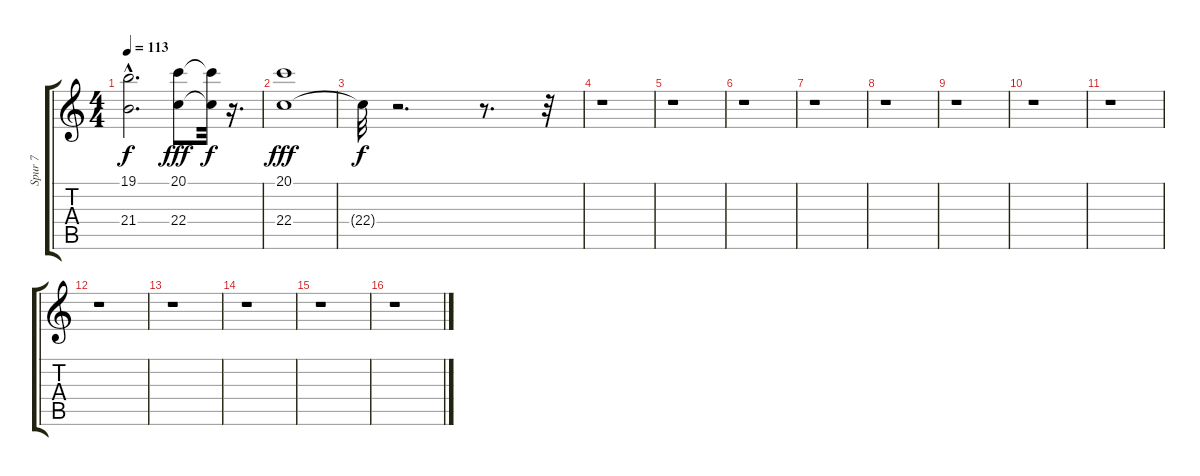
\track ("Spur 7" "Spur 7") {instrument stringensemble1}
\staff {score tabs}
\tuning (E4 B3 G3 D3 A2 E2) {hide}
\ts (4 4)
\tempo 113
\clef g2
\ks c
(19.1{hac t} 21.4{hac t}).2{d dy f} (20.1 22.4).8{dy fff} (20.1{t} 22.4{t}).32{dy f} r.16{d} |
(20.1 22.4).1{dy fff} |
22.4{t}.32{dy f} r.2{d} r.8{d} r.32 |
r.1 |
r.1 |
r.1 |
r.1 |
r.1 |
r.1 |
r.1 |
r.1 |
r.1 |
r.1 |
r.1 |
r.1 |
r.1
